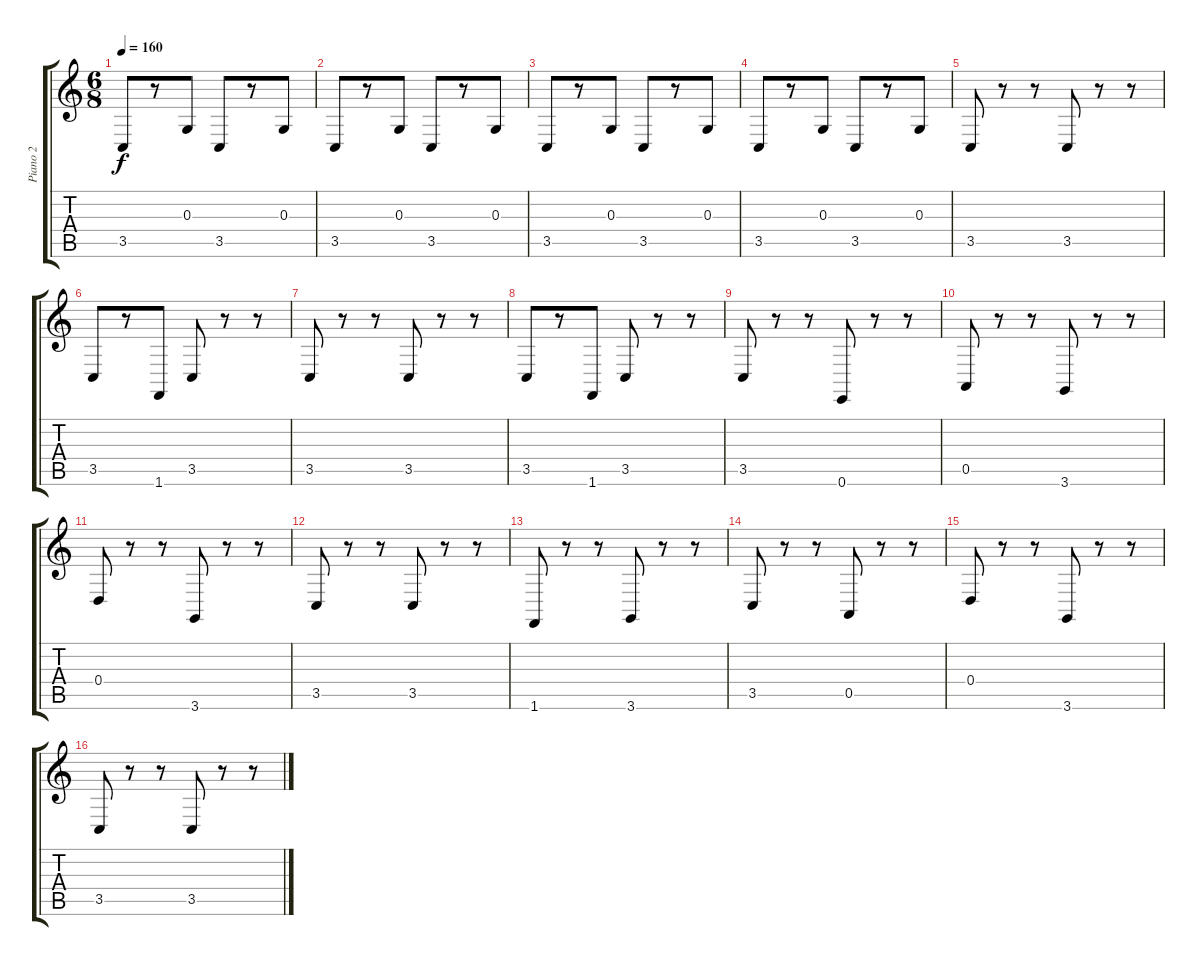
\track ("Piano 2" "Piano 2") {instrument acousticgrandpiano}
\staff {score tabs}
\tuning (E4 B3 G3 D3 A2 E2) {hide}
\ts (6 8)
\tempo 160
\clef g2
\ks c
3.5.8{dy f instrument acousticgrandpiano} r.8 0.3.8 3.5.8 r.8 0.3.8 |
3.5.8 r.8 0.3.8 3.5.8 r.8 0.3.8 |
3.5.8 r.8 0.3.8 3.5.8 r.8 0.3.8 |
3.5.8 r.8 0.3.8 3.5.8 r.8 0.3.8 |
3.5.8 r.8 r.8 3.5.8 r.8 r.8 |
3.5.8 r.8 1.6.8 3.5.8 r.8 r.8 |
3.5.8 r.8 r.8 3.5.8 r.8 r.8 |
3.5.8 r.8 1.6.8 3.5.8 r.8 r.8 |
3.5.8 r.8 r.8 0.6.8 r.8 r.8 |
0.5.8 r.8 r.8 3.6.8 r.8 r.8 |
0.4.8 r.8 r.8 3.6.8 r.8 r.8 |
3.5.8 r.8 r.8 3.5.8 r.8 r.8 |
1.6.8 r.8 r.8 3.6.8 r.8 r.8 |
3.5.8 r.8 r.8 0.5.8 r.8 r.8 |
0.4.8 r.8 r.8 3.6.8 r.8 r.8 |
3.5.8 r.8 r.8 3.5.8 r.8 r.8
